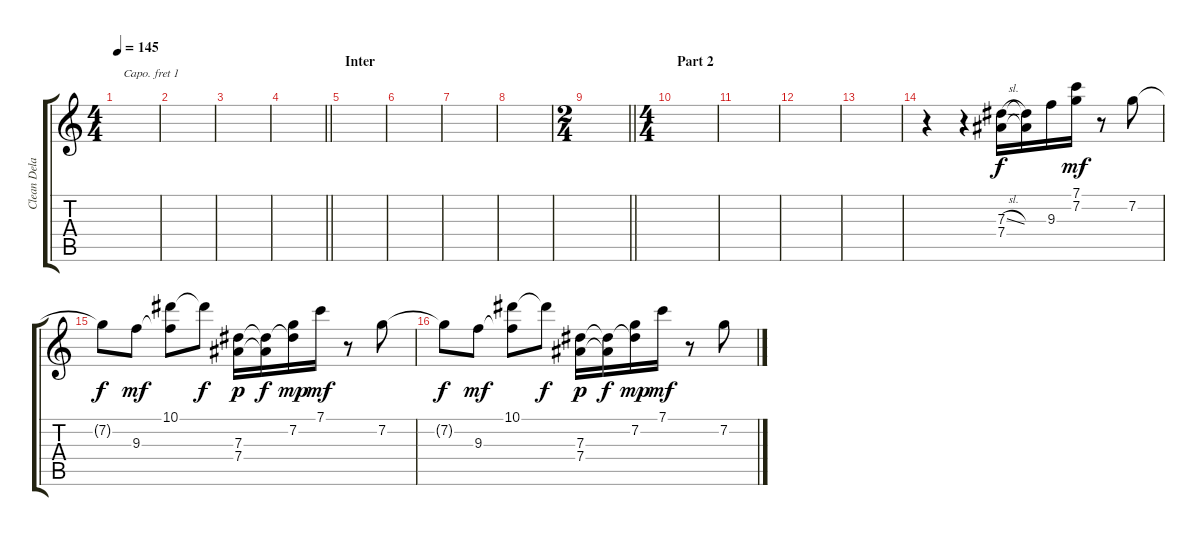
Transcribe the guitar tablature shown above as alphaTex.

\track ("Clean Delay 2" "Clean Dela") {instrument electricguitarclean}
\staff {score tabs}
\capo 1
\tuning (E4 B3 G3 D3 A2 E2) {hide}
\ts (4 4)
\tempo 145
\clef g2
\ks c
|
|
|
\barLineRight lightlight
|
\section ("" "Inter")
|
|
|
|
\ts (2 4)
\barLineRight lightlight
|
\ts (4 4)
\section ("" "Part 2")
|
|
|
|
r.4 r.4 (7.3{sl} 7.4).16 (7.3{t} 7.4{t}).16{dy f} 9.3.16 (7.1 7.2).16{dy mf} r.8 7.2.8 |
7.2{t}.8{dy f} 9.3.8{dy mf} (10.1 9.3{t}).8 10.1{t}.8{dy f} (7.3 7.4).16{dy p} (7.3{t} 7.4{t}).16{dy f} (7.2 7.3{t}).16{dy mp} 7.1.16{dy mf} r.8 7.2.8 |
7.2{t}.8{dy f} 9.3.8{dy mf} (10.1 9.3{t}).8 10.1{t}.8{dy f} (7.3 7.4).16{dy p} (7.3{t} 7.4{t}).16{dy f} (7.2 7.3{t}).16{dy mp} 7.1.16{dy mf} r.8 7.2.8
